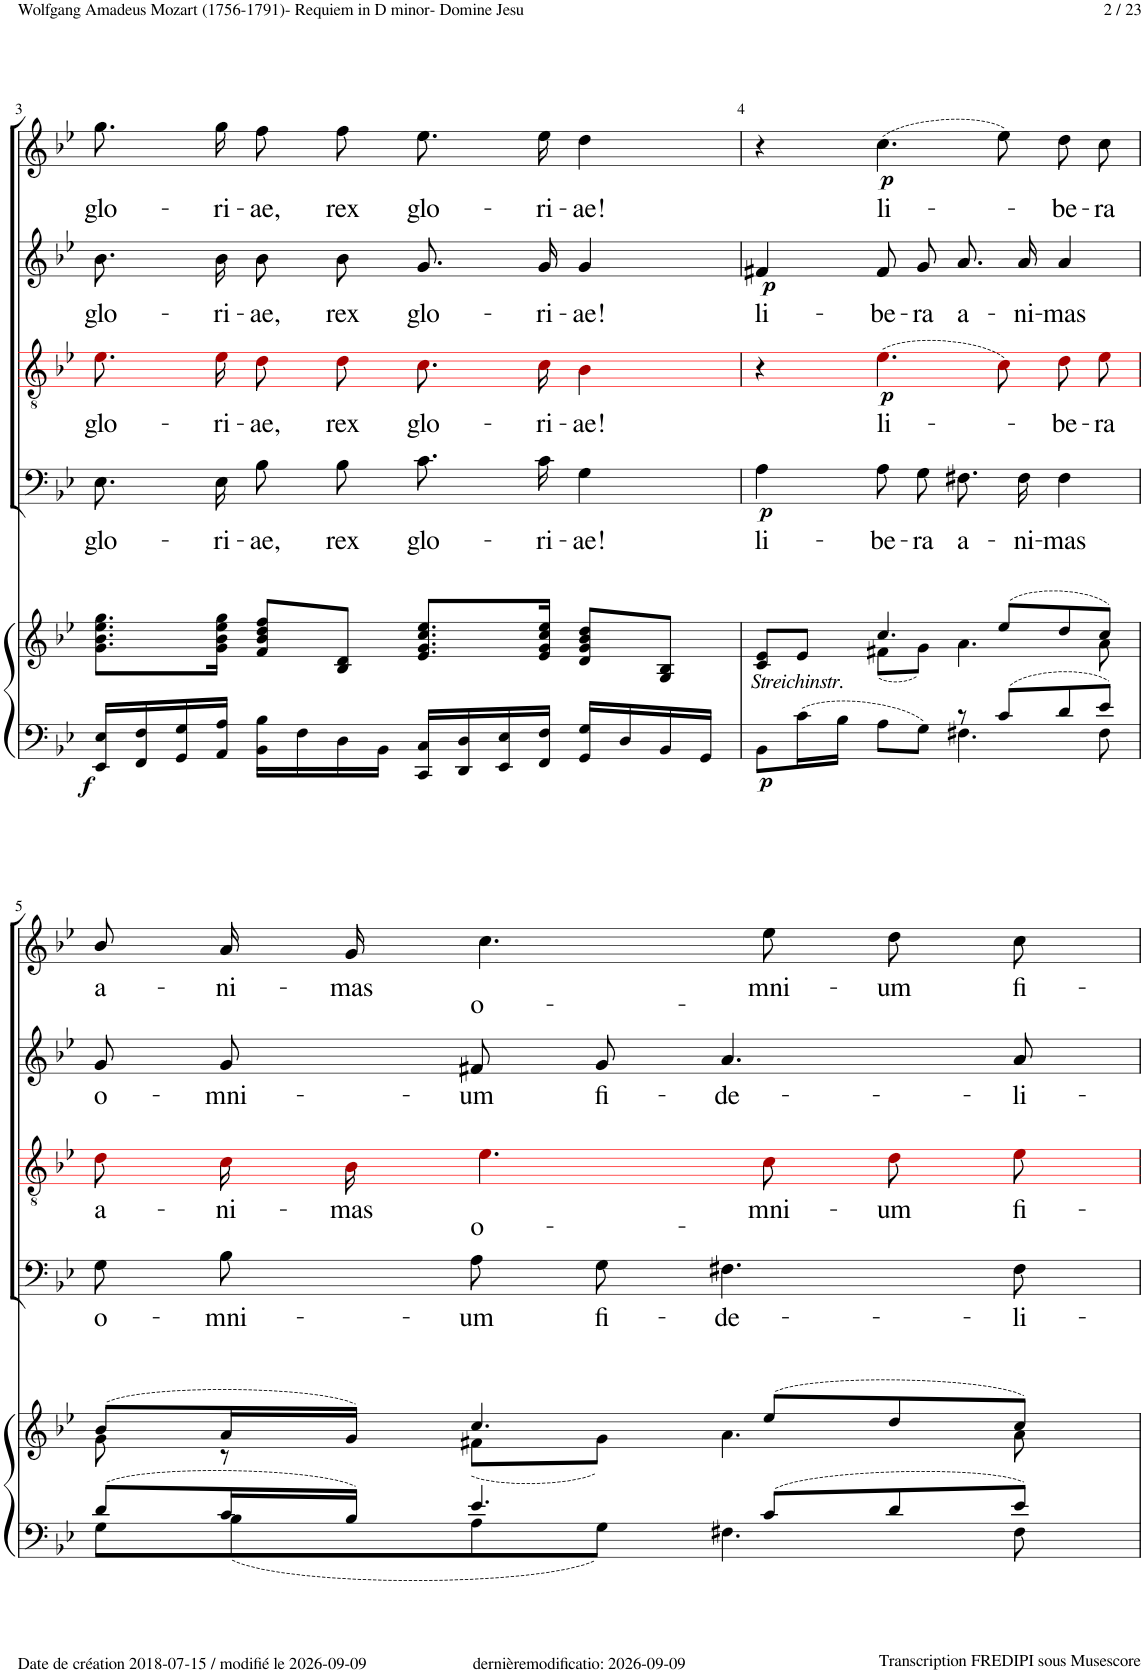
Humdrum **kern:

**kern	**kern	**dynam	**kern	**text	**dynam	**kern	**text	**dynam	**kern	**text	**dynam	**kern	**text	**dynam
*part5	*part5	*part5	*part4	*part4	*part4	*part3	*part3	*part3	*part2	*part2	*part2	*part1	*part1	*part1
*staff6	*staff5	*staff5/6	*staff4	*staff4	*staff4	*staff3	*staff3	*staff3	*staff2	*staff2	*staff2	*staff1	*staff1	*staff1
*I"Piano	*	*	*I"Bass	*	*	*I"Tenor	*	*	*I"Alto	*	*	*I"Soprano	*	*
*I'Pno	*	*	*	*	*	*	*	*	*	*	*	*	*	*
!!LO:PB:g=z
*clefF4	*clefG2	*	*clefF4	*	*	*clefGv2	*	*	*clefG2	*	*	*clefG2	*	*
*	*	*	*	*	*	*ITrd8c14	*	*	*	*	*	*	*	*
*k[b-e-]	*k[b-e-]	*	*k[b-e-]	*	*	*k[b-e-]	*	*	*k[b-e-]	*	*	*k[b-e-]	*	*
*M4/4	*M4/4	*	*M4/4	*	*	*M4/4	*	*	*M4/4	*	*	*M4/4	*	*
*met(c)	*met(c)	*	*met(c)	*	*	*met(c)	*	*	*met(c)	*	*	*met(c)	*	*
=3	=3	=3	=3	=3	=3	=3	=3	=3	=3	=3	=3	=3	=3	=3
!	!	!LO:DY:b=2	!	!LO:LY:b	!	!	!LO:LY:b	!	!	!LO:LY:b	!	!	!LO:LY:b	!
16EE-/ 16E-/LL	8.g\ 8.b-\ 8.ee-\ 8.gg\L	f	8.E-!\L	glo-	.	8.e-!i\L	glo-	.	8.b-!\L	glo-	.	8.gg!\L	glo-	.
16FF/ 16F/	.	.	.	.	.	.	.	.	.	.	.	.	.	.
16GG/ 16G/	.	.	.	.	.	.	.	.	.	.	.	.	.	.
!	!	!	!	!LO:LY:b	!	!	!LO:LY:b	!	!	!LO:LY:b	!	!	!LO:LY:b	!
16AA/ 16A/JJ	16g\ 16b-\ 16ee-\ 16gg\Jk	.	16E-!\Jk	-ri-	.	16e-!i\Jk	-ri-	.	16b-!\Jk	-ri-	.	16gg!\Jk	-ri-	.
!	!	!	!	!LO:LY:b	!	!	!LO:LY:b	!	!	!LO:LY:b	!	!	!LO:LY:b	!
16BB-\ 16B-\LL	8f/ 8b-/ 8dd/ 8ff/L	.	8B-!\L	-ae,	.	8d!i\L	-ae,	.	8b-!\L	-ae,	.	8ff!\L	-ae,	.
16F\	.	.	.	.	.	.	.	.	.	.	.	.	.	.
!	!	!	!	!LO:LY:b	!	!	!LO:LY:b	!	!	!LO:LY:b	!	!	!LO:LY:b	!
16D\	8B-/ 8d/J	.	8B-!\J	rex	.	8d!i\J	rex	.	8b-!\J	rex	.	8ff!\J	rex	.
16BB-\JJ	.	.	.	.	.	.	.	.	.	.	.	.	.	.
!	!	!	!	!LO:LY:b	!	!	!LO:LY:b	!	!	!LO:LY:b	!	!	!LO:LY:b	!
16CC/ 16C/LL	8.e-/ 8.g/ 8.cc/ 8.ee-/L	.	8.c!\L	glo-	.	8.c!i\L	glo-	.	8.g!/L	glo-	.	8.ee-!\L	glo-	.
16DD/ 16D/	.	.	.	.	.	.	.	.	.	.	.	.	.	.
16EE-/ 16E-/	.	.	.	.	.	.	.	.	.	.	.	.	.	.
!	!	!	!	!LO:LY:b	!	!	!LO:LY:b	!	!	!LO:LY:b	!	!	!LO:LY:b	!
16FF/ 16F/JJ	16e-/ 16g/ 16cc/ 16ee-/Jk	.	16c!\Jk	-ri-	.	16c!i\Jk	-ri-	.	16g!/Jk	-ri-	.	16ee-!\Jk	-ri-	.
!	!	!	!	!LO:LY:b	!	!	!LO:LY:b	!	!	!LO:LY:b	!	!	!LO:LY:b	!
16GG/ 16G/LL	8d/ 8g/ 8b-/ 8dd/L	.	4G!\	-ae!	.	4B-!i\	-ae!	.	4g!/	-ae!	.	4dd!\	-ae!	.
16D/	.	.	.	.	.	.	.	.	.	.	.	.	.	.
16BB-/	8G/ 8B-/J	.	.	.	.	.	.	.	.	.	.	.	.	.
16GG/JJ	.	.	.	.	.	.	.	.	.	.	.	.	.	.
=4	=4	=4	=4	=4	=4	=4	=4	=4	=4	=4	=4	=4	=4	=4
*^	*^	*	*	*	*	*	*	*	*	*	*	*	*	*
!	!	!LO:TX:b:i:t=Streichinstr.	!	!	!	!	!	!	!	!	!	!	!	!	!	!
!	!	!	!	!LO:DY:b=2	!	!LO:LY:b	!LO:DY:b	!	!	!	!	!LO:LY:b	!LO:DY:b	!	!	!
8BB-\L	2ryy	8c/ 8e-/L	4ryy	p	4A!\	li-	p	4r	.	.	4f#X!/	li-	p	4r	.	.
16c\L	.	8e-/J	.	.	.	.	.	.	.	.	.	.	.	.	.	.
16B-\JJ	.	.	.	.	.	.	.	.	.	.	.	.	.	.	.	.
!	!	!	!	!	!	!LO:LY:b	!	!	!LO:LY:b	!LO:DY:b	!	!LO:LY:b	!	!	!LO:LY:b	!LO:DY:b
8A\L	.	4.cc/	(8f#X\L	.	8A!\L	-be-	.	(4.e-!i\	li-	p	8f#!/L	-be-	.	(4.cc!\	li-	p
!	!	!	!	!	!	!LO:LY:b	!	!	!	!	!	!LO:LY:b	!	!	!	!
8G\J	.	.	8g\J)	.	8G!\J	-ra	.	.	.	.	8g!/J	-ra	.	.	.	.
!	!	!	!	!	!	!LO:LY:b	!	!	!	!	!	!LO:LY:b	!	!	!	!
8r	4.F#X\	.	4.a\	.	8.F#X!\L	a-	.	.	.	.	8.a!/L	a-	.	.	.	.
8c/L	.	(8ee-/L	.	.	.	.	.	8c!i\)	.	.	.	.	.	8ee-!\)	.	.
!	!	!	!	!	!	!LO:LY:b	!	!	!	!	!	!LO:LY:b	!	!	!	!
.	.	.	.	.	16F#!\Jk	-ni-	.	.	.	.	16a!/Jk	-ni-	.	.	.	.
!	!	!	!	!	!	!LO:LY:b	!	!	!LO:LY:b	!	!	!LO:LY:b	!	!	!LO:LY:b	!
8d/	.	8dd/	.	.	4F#!\	-mas	.	8d!i\L	-be-	.	4a!/	-mas	.	8dd!\L	-be-	.
!	!	!	!	!	!	!	!	!	!LO:LY:b	!	!	!	!	!	!LO:LY:b	!
8e-/J	8F#\	8cc/J)	8a\	.	.	.	.	8e-!i\J	-ra	.	.	.	.	8cc!\J	-ra	.
!!LO:LB:g=z
=5	=5	=5	=5	=5	=5	=5	=5	=5	=5	=5	=5	=5	=5	=5	=5	=5
!	!	!	!	!	!	!LO:LY:b	!	!	!LO:LY:b	!	!	!LO:LY:b	!	!	!LO:LY:b	!
8d/L	8G\L	(8b-/L	8g\	.	8G!\L	o-	.	8d!i\L	a-	.	8g!/L	o-	.	8b-!/L	a-	.
!	!	!	!	!	!	!LO:LY:b	!	!	!LO:LY:b	!	!	!LO:LY:b	!	!	!LO:LY:b	!
16c/L	8B-\	16a/L	8r	.	8B-!\J	-mni-	.	16c!i\L	-ni-	.	8g!/J	-mni-	.	16a!/L	-ni-	.
!	!	!	!	!	!	!	!	!	!LO:LY:b	!	!	!	!	!	!LO:LY:b	!
16B-/JJ	.	16g/JJ)	.	.	.	.	.	16B-!i\JJ	-mas	.	.	.	.	16g!/JJ	-mas	.
!	!	!	!	!	!	!LO:LY:b	!	!	!LO:LY:b	!	!	!LO:LY:b	!	!	!LO:LY:b	!
4.e-/	8A\	4.cc/	(8f#X\L	.	8A!\L	-um	.	4.e-!i\	o-	.	8f#X!/L	-um	.	4.cc!\	o-	.
!	!	!	!	!	!	!LO:LY:b	!	!	!	!	!	!LO:LY:b	!	!	!	!
.	8G\J	.	8g\J)	.	8G!\J	fi-	.	.	.	.	8g!/J	fi-	.	.	.	.
!	!	!	!	!	!	!LO:LY:b	!	!	!	!	!	!LO:LY:b	!	!	!	!
.	4.F#X\	.	4.a\	.	4.F#X!\	-de-	.	.	.	.	4.a!/	-de-	.	.	.	.
!	!	!	!	!	!	!	!	!	!LO:LY:b	!	!	!	!	!	!LO:LY:b	!
8c/L	.	(8ee-/L	.	.	.	.	.	8c!i\	-mni-	.	.	.	.	8ee-!\	-mni-	.
!	!	!	!	!	!	!	!	!	!LO:LY:b	!	!	!	!	!	!LO:LY:b	!
8d/	.	8dd/	.	.	.	.	.	8d!i\L	-um	.	.	.	.	8dd!\L	-um	.
!	!	!	!	!	!	!LO:LY:b	!	!	!LO:LY:b	!	!	!LO:LY:b	!	!	!LO:LY:b	!
8e-/J	8F#\	8cc/J)	8a\	.	8F#!\	-li-	.	8e-!i\J	fi-	.	8a!/	-li-	.	8cc!\J	fi-	.
*v	*v	*	*	*	*	*	*	*	*	*	*	*	*	*	*	*
*	*v	*v	*	*	*	*	*	*	*	*	*	*	*	*	*
=	=	=	=	=	=	=	=	=	=	=	=	=	=	=
*-	*-	*-	*-	*-	*-	*-	*-	*-	*-	*-	*-	*-	*-	*-
